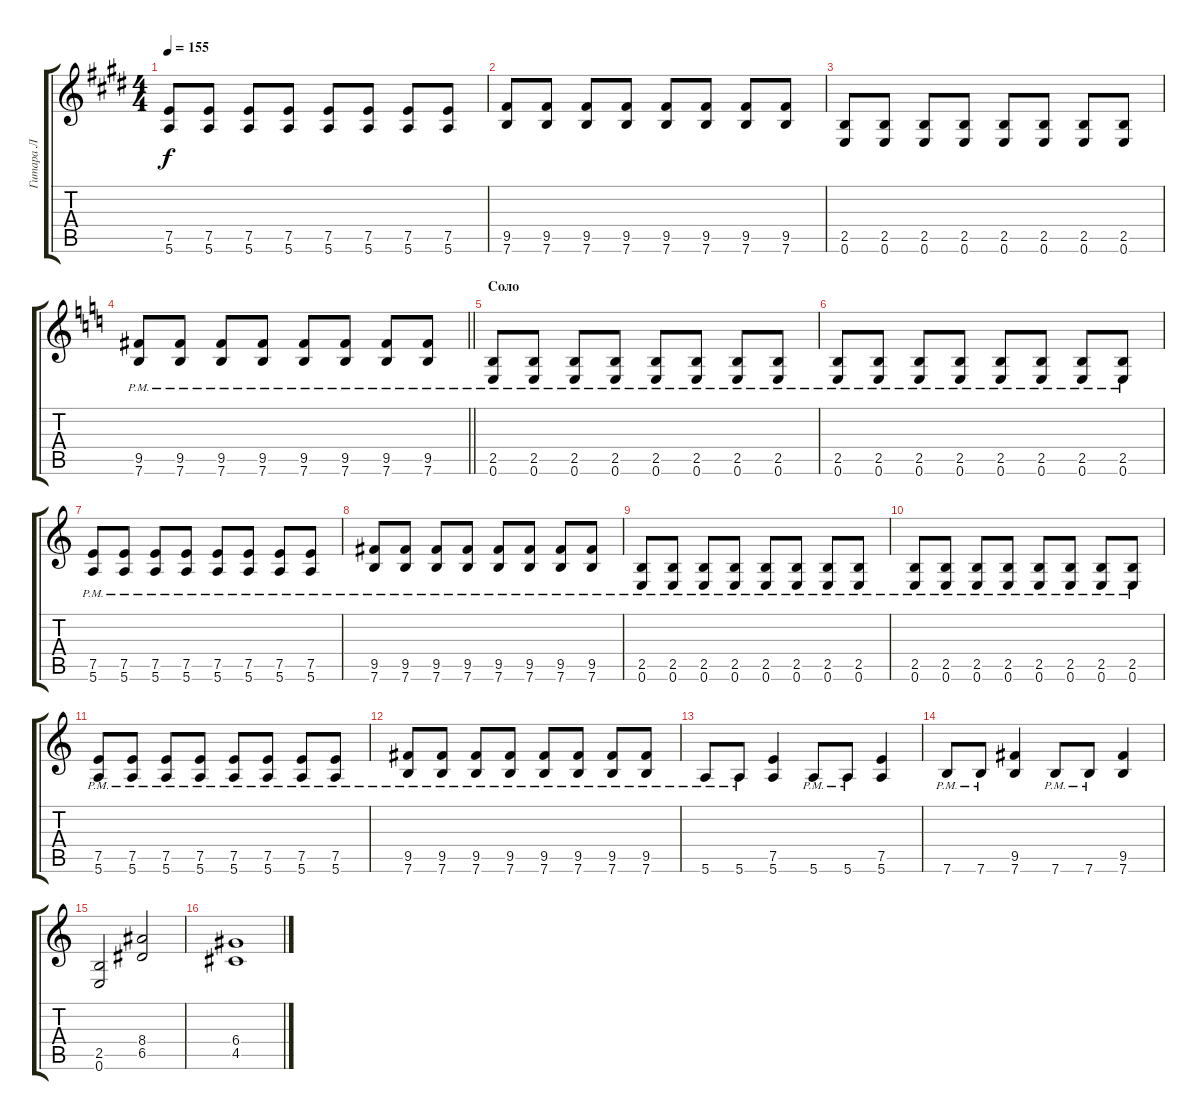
\track ("Гитара Л" "Гитара Л") {instrument electricguitarclean}
\staff {score tabs}
\tuning (E4 B3 G3 D3 A2 E2) {hide}
\ts (4 4)
\tempo 155
\clef g2
\ks e
(7.5 5.6).8{dy f} (7.5 5.6).8 (7.5 5.6).8 (7.5 5.6).8 (7.5 5.6).8 (7.5 5.6).8 (7.5 5.6).8 (7.5 5.6).8 |
(9.5 7.6).8 (9.5 7.6).8 (9.5 7.6).8 (9.5 7.6).8 (9.5 7.6).8 (9.5 7.6).8 (9.5 7.6).8 (9.5 7.6).8 |
(2.5 0.6).8 (2.5 0.6).8 (2.5 0.6).8 (2.5 0.6).8 (2.5 0.6).8 (2.5 0.6).8 (2.5 0.6).8 (2.5 0.6).8 |
\barLineRight lightlight
\ks c
(9.5{pm} 7.6{pm}).8 (9.5{pm} 7.6{pm}).8 (9.5{pm} 7.6{pm}).8 (9.5{pm} 7.6{pm}).8 (9.5{pm} 7.6{pm}).8 (9.5{pm} 7.6{pm}).8 (9.5{pm} 7.6{pm}).8 (9.5{pm} 7.6{pm}).8 |
\section ("" "Соло")
(2.5{pm} 0.6{pm}).8 (2.5{pm} 0.6{pm}).8 (2.5{pm} 0.6{pm}).8 (2.5{pm} 0.6{pm}).8 (2.5{pm} 0.6{pm}).8 (2.5{pm} 0.6{pm}).8 (2.5{pm} 0.6{pm}).8 (2.5{pm} 0.6{pm}).8 |
(2.5{pm} 0.6{pm}).8 (2.5{pm} 0.6{pm}).8 (2.5{pm} 0.6{pm}).8 (2.5{pm} 0.6{pm}).8 (2.5{pm} 0.6{pm}).8 (2.5{pm} 0.6{pm}).8 (2.5{pm} 0.6{pm}).8 (2.5{pm} 0.6{pm}).8 |
(7.5{pm} 5.6{pm}).8 (7.5{pm} 5.6{pm}).8 (7.5{pm} 5.6{pm}).8 (7.5{pm} 5.6{pm}).8 (7.5{pm} 5.6{pm}).8 (7.5{pm} 5.6{pm}).8 (7.5{pm} 5.6{pm}).8 (7.5{pm} 5.6{pm}).8 |
(9.5{pm} 7.6{pm}).8 (9.5{pm} 7.6{pm}).8 (9.5{pm} 7.6{pm}).8 (9.5{pm} 7.6{pm}).8 (9.5{pm} 7.6{pm}).8 (9.5{pm} 7.6{pm}).8 (9.5{pm} 7.6{pm}).8 (9.5{pm} 7.6{pm}).8 |
(2.5{pm} 0.6{pm}).8 (2.5{pm} 0.6{pm}).8 (2.5{pm} 0.6{pm}).8 (2.5{pm} 0.6{pm}).8 (2.5{pm} 0.6{pm}).8 (2.5{pm} 0.6{pm}).8 (2.5{pm} 0.6{pm}).8 (2.5{pm} 0.6{pm}).8 |
(2.5{pm} 0.6{pm}).8 (2.5{pm} 0.6{pm}).8 (2.5{pm} 0.6{pm}).8 (2.5{pm} 0.6{pm}).8 (2.5{pm} 0.6{pm}).8 (2.5{pm} 0.6{pm}).8 (2.5{pm} 0.6{pm}).8 (2.5{pm} 0.6{pm}).8 |
(7.5{pm} 5.6{pm}).8 (7.5{pm} 5.6{pm}).8 (7.5{pm} 5.6{pm}).8 (7.5{pm} 5.6{pm}).8 (7.5{pm} 5.6{pm}).8 (7.5{pm} 5.6{pm}).8 (7.5{pm} 5.6{pm}).8 (7.5{pm} 5.6{pm}).8 |
(9.5{pm} 7.6{pm}).8 (9.5{pm} 7.6{pm}).8 (9.5{pm} 7.6{pm}).8 (9.5{pm} 7.6{pm}).8 (9.5{pm} 7.6{pm}).8 (9.5{pm} 7.6{pm}).8 (9.5{pm} 7.6{pm}).8 (9.5{pm} 7.6{pm}).8 |
5.6{pm}.8 5.6{pm}.8 (7.5 5.6).4 5.6{pm}.8 5.6{pm}.8 (7.5 5.6).4 |
7.6{pm}.8 7.6{pm}.8 (9.5 7.6).4 7.6{pm}.8 7.6{pm}.8 (9.5 7.6).4 |
(2.5 0.6).2 (8.4 6.5).2 |
(6.4 4.5).1
